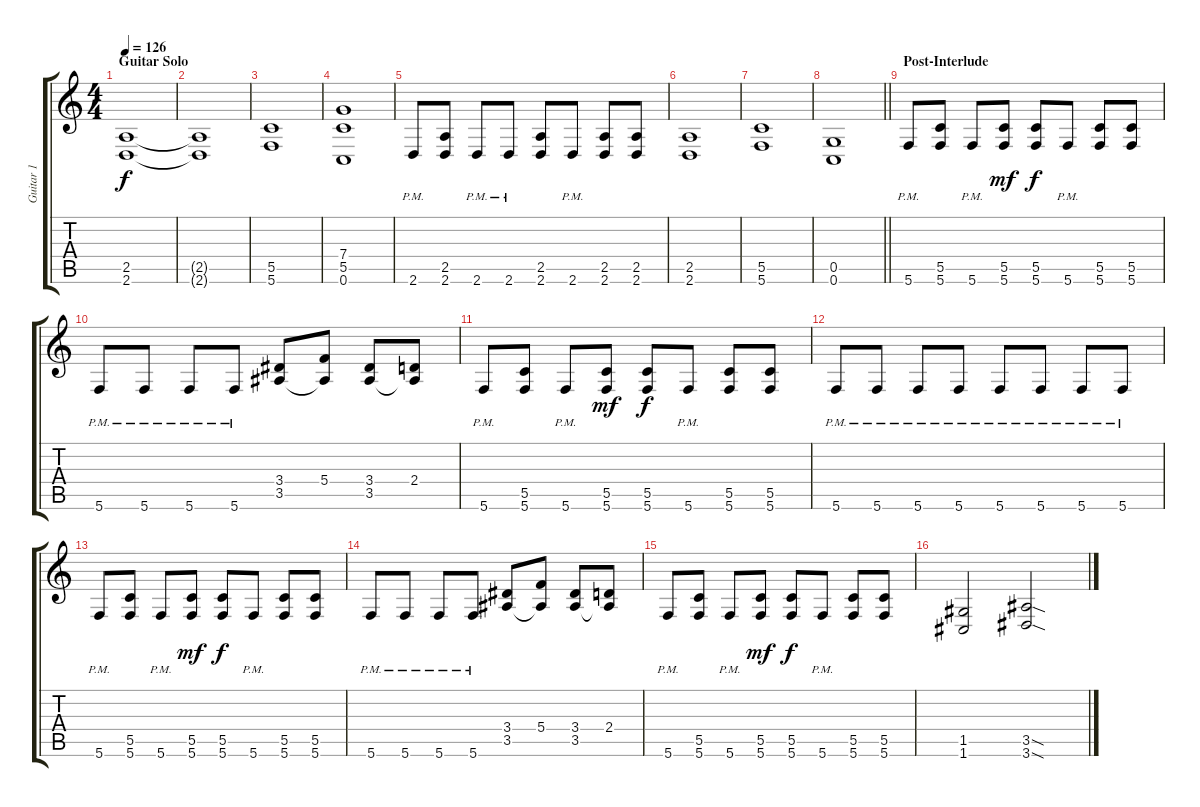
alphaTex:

\track ("Guitar 1" "Guitar 1") {instrument distortionguitar}
\staff {score tabs}
\tuning (D4 A3 F3 C3 G2 C2) {hide}
\ts (4 4)
\section ("" "Guitar Solo")
\tempo 126
\clef g2
\ks c
(2.5 2.6).1{dy f} |
(2.5{t} 2.6{t}).1 |
(5.5 5.6).1 |
(7.4 5.5 0.6).1 |
2.6{pm}.8 (2.5 2.6).8 2.6{pm}.8 2.6{pm}.8 (2.5 2.6).8 2.6{pm}.8 (2.5 2.6).8 (2.5 2.6).8 |
(2.5 2.6).1 |
(5.5 5.6).1 |
\barLineRight lightlight
(0.5 0.6).1 |
\section ("" "Post-Interlude")
5.6{pm}.8 (5.5 5.6).8 5.6{pm}.8 (5.5 5.6).8{dy mf} (5.5 5.6).8{dy f} 5.6{pm}.8 (5.5 5.6).8 (5.5 5.6).8 |
5.6{pm}.8 5.6{pm}.8 5.6{pm}.8 5.6{pm}.8 (3.4 3.5).8 (5.4 3.5{t}).8 (3.4 3.5).8 (2.4 3.5{t}).8 |
5.6{pm}.8 (5.5 5.6).8 5.6{pm}.8 (5.5 5.6).8{dy mf} (5.5 5.6).8{dy f} 5.6{pm}.8 (5.5 5.6).8 (5.5 5.6).8 |
5.6{pm}.8 5.6{pm}.8 5.6{pm}.8 5.6{pm}.8 5.6{pm}.8 5.6{pm}.8 5.6{pm}.8 5.6{pm}.8 |
5.6{pm}.8 (5.5 5.6).8 5.6{pm}.8 (5.5 5.6).8{dy mf} (5.5 5.6).8{dy f} 5.6{pm}.8 (5.5 5.6).8 (5.5 5.6).8 |
5.6{pm}.8 5.6{pm}.8 5.6{pm}.8 5.6{pm}.8 (3.4 3.5).8 (5.4 3.5{t}).8 (3.4 3.5).8 (2.4 3.5{t}).8 |
5.6{pm}.8 (5.5 5.6).8 5.6{pm}.8 (5.5 5.6).8{dy mf} (5.5 5.6).8{dy f} 5.6{pm}.8 (5.5 5.6).8 (5.5 5.6).8 |
(1.5 1.6).2 (3.5{sod} 3.6{sod}).2
